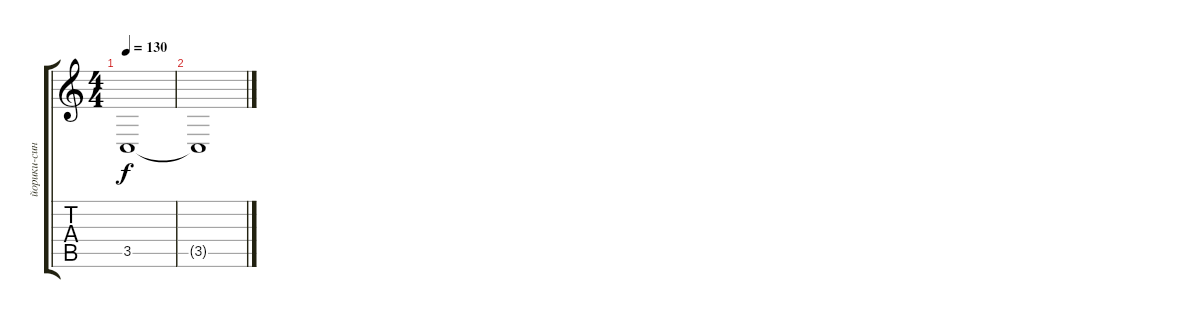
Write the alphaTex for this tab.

\track ("йорики-синтезатарят" "йорики-син") {instrument brightacousticpiano}
\staff {score tabs}
\tuning (E4 B3 G3 D3 A2 E2) {hide}
\ts (4 4)
\tempo 130
\clef g2
\ks c
3.5.1{dy f} |
3.5{t}.1
